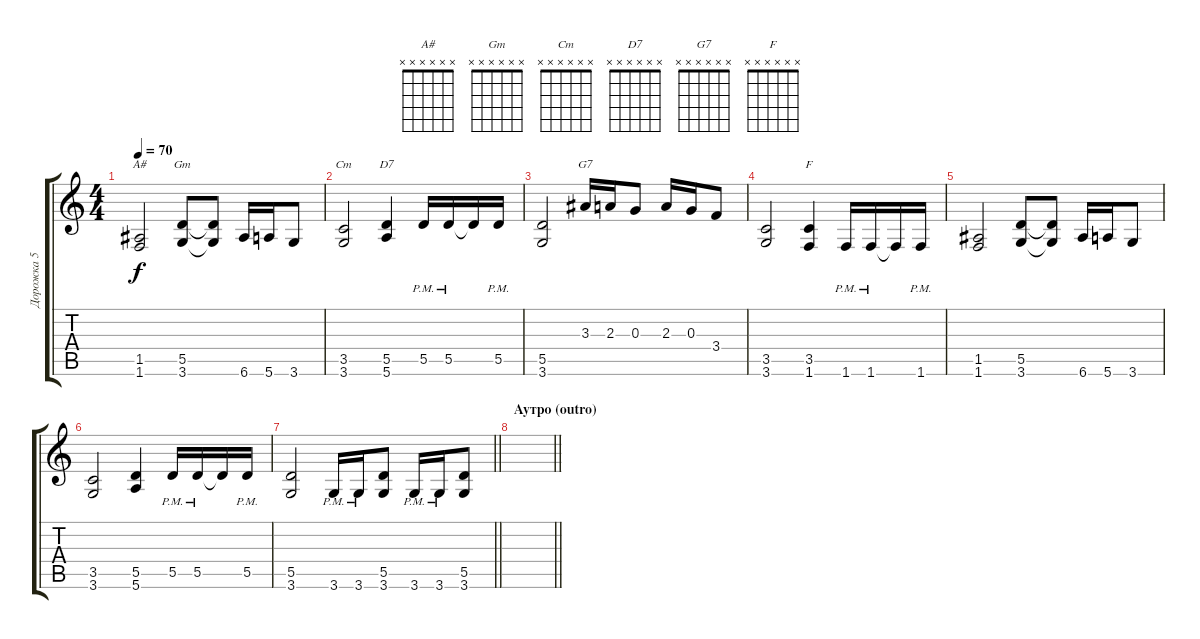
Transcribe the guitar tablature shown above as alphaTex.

\track ("Дорожка 5" "Дорожка 5") {instrument overdrivenguitar}
\staff {score tabs}
\tuning (E4 B3 G3 D3 A2 E2) {hide}
\chord ("A#" x x x x x x)
\chord ("Gm" x x x x x x)
\chord ("Cm" x x x x x x)
\chord ("D7" x x x x x x)
\chord ("G7" x x x x x x)
\chord ("F" x x x x x x)
\ts (4 4)
\tempo 70
\clef g2
\ks c
(1.5 1.6).2{ch "A#" dy f} (5.5 3.6).8{ch "Gm"} (5.5{t} 3.6{t}).8 6.6.16 5.6.16 3.6.8 |
(3.5 3.6).2{ch "Cm"} (5.5 5.6).4{ch "D7"} 5.5{pm}.16 5.5{pm}.16 5.5{t}.16 5.5{pm}.16 |
(5.5 3.6).2 3.3.16{ch "G7"} 2.3.16 0.3.8 2.3.16 0.3.16 3.4.8 |
(3.5 3.6).2 (3.5 1.6).4{ch "F"} 1.6{pm}.16 1.6{pm}.16 1.6{t}.16 1.6{pm}.16 |
(1.5 1.6).2 (5.5 3.6).8 (5.5{t} 3.6{t}).8 6.6.16 5.6.16 3.6.8 |
(3.5 3.6).2 (5.5 5.6).4 5.5{pm}.16 5.5{pm}.16 5.5{t}.16 5.5{pm}.16 |
\barLineRight lightlight
(5.5 3.6).2 3.6{pm}.16 3.6{pm}.16 (5.5 3.6).8 3.6{pm}.16 3.6{pm}.16 (5.5 3.6).8 |
\section ("" "Аутро (outro)")
\barLineRight lightlight
